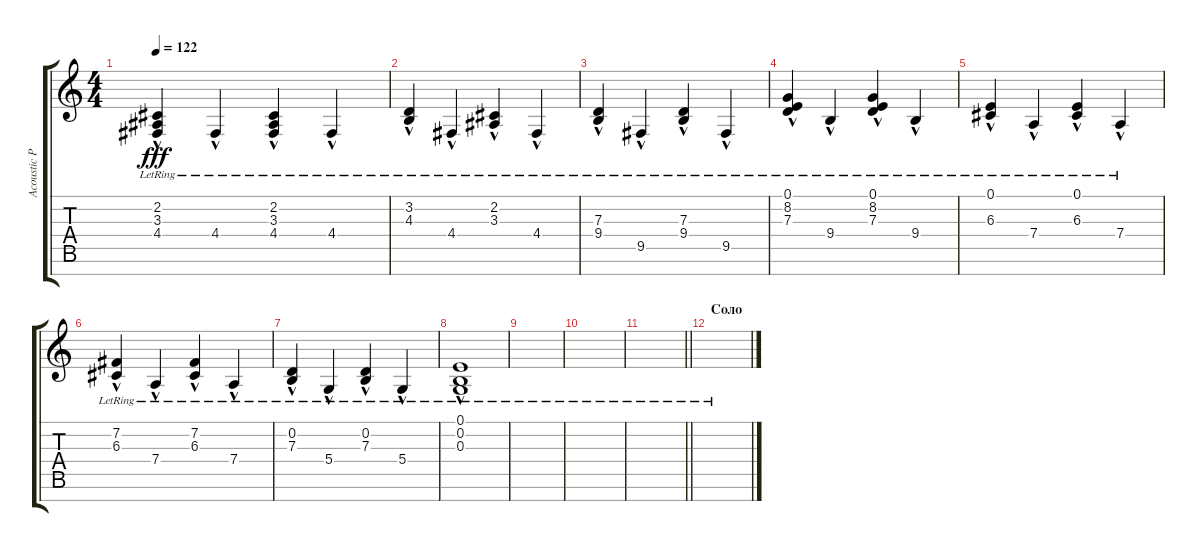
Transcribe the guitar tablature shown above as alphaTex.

\track ("Acoustic Piano (Staff 1)" "Acoustic P") {instrument brightacousticpiano}
\staff {score tabs}
\tuning (E4 B3 G3 D3 A2 E2 B1) {hide}
\ts (4 4)
\tempo 122
\clef g2
\ks c
(2.2{hac lr} 3.3{hac lr} 4.4{hac lr}).4{dy fff} 4.4{hac lr}.4 (2.2{hac lr} 3.3{hac lr} 4.4{hac lr}).4 4.4{hac lr}.4 |
(3.2{hac lr} 4.3{hac lr}).4 4.4{hac lr}.4 (2.2{hac lr} 3.3{hac lr}).4 4.4{hac lr}.4 |
(7.3{hac lr} 9.4{hac lr}).4 9.5{hac lr}.4 (7.3{hac lr} 9.4{hac lr}).4 9.5{hac lr}.4 |
(0.1{hac lr} 8.2{hac lr} 7.3{hac lr}).4 9.4{hac lr}.4 (0.1{hac lr} 8.2{hac lr} 7.3{hac lr}).4 9.4{hac lr}.4 |
(0.1{hac lr} 6.3{hac lr}).4 7.4{hac lr}.4 (0.1{hac lr} 6.3{hac lr}).4 7.4{hac lr}.4 |
(7.2{hac lr} 6.3{hac lr}).4 7.4{hac lr}.4 (7.2{hac lr} 6.3{hac lr}).4 7.4{hac lr}.4 |
(0.2{hac lr} 7.3{hac lr}).4 5.4{hac lr}.4 (0.2{hac lr} 7.3{hac lr}).4 5.4{hac lr}.4 |
(0.1{hac lr} 0.2{hac lr} 0.3{hac lr}).1 |
|
|
\barLineRight lightlight
|
\section ("" "Соло")
